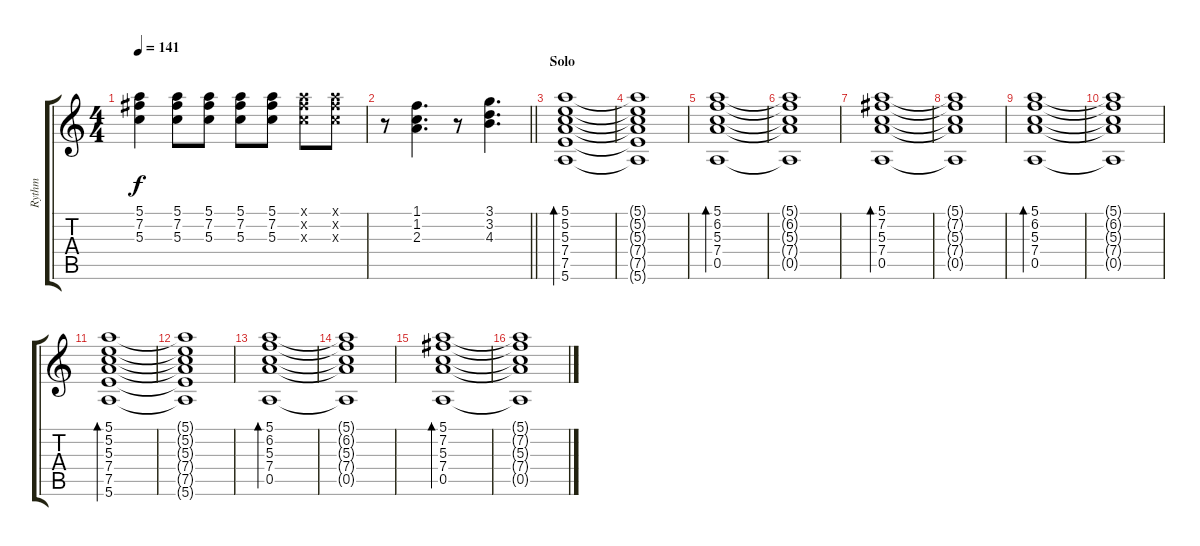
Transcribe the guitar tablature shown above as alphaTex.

\track ("Rythm" "Rythm") {instrument overdrivenguitar}
\staff {score tabs}
\tuning (E4 B3 G3 D3 A2 E2) {hide}
\ts (4 4)
\tempo 141
\clef g2
\ks c
(5.1{t} 7.2{t} 5.3{t}).4{dy f} (5.1 7.2 5.3).8 (5.1 7.2 5.3).8 (5.1 7.2 5.3).8 (5.1 7.2 5.3).8 (5.1{x} 7.2{x} 5.3{x}).8 (5.1{x} 7.2{x} 5.3{x}).8 |
\barLineRight lightlight
r.8 (1.1 1.2 2.3).4{d} r.8 (3.1 3.2 4.3).4{d} |
\section ("" "Solo")
(5.1 5.2 5.3 7.4 7.5 5.6).1{bd 120 volume 3} |
(5.1{t} 5.2{t} 5.3{t} 7.4{t} 7.5{t} 5.6{t}).1 |
(5.1 6.2 5.3 7.4 0.5).1{bd 120} |
(5.1{t} 6.2{t} 5.3{t} 7.4{t} 0.5{t}).1 |
(5.1 7.2 5.3 7.4 0.5).1{bd 120} |
(5.1{t} 7.2{t} 5.3{t} 7.4{t} 0.5{t}).1 |
(5.1 6.2 5.3 7.4 0.5).1{bd 120} |
(5.1{t} 6.2{t} 5.3{t} 7.4{t} 0.5{t}).1 |
(5.1 5.2 5.3 7.4 7.5 5.6).1{bd 120} |
(5.1{t} 5.2{t} 5.3{t} 7.4{t} 7.5{t} 5.6{t}).1 |
(5.1 6.2 5.3 7.4 0.5).1{bd 120} |
(5.1{t} 6.2{t} 5.3{t} 7.4{t} 0.5{t}).1 |
(5.1 7.2 5.3 7.4 0.5).1{bd 120} |
(5.1{t} 7.2{t} 5.3{t} 7.4{t} 0.5{t}).1
